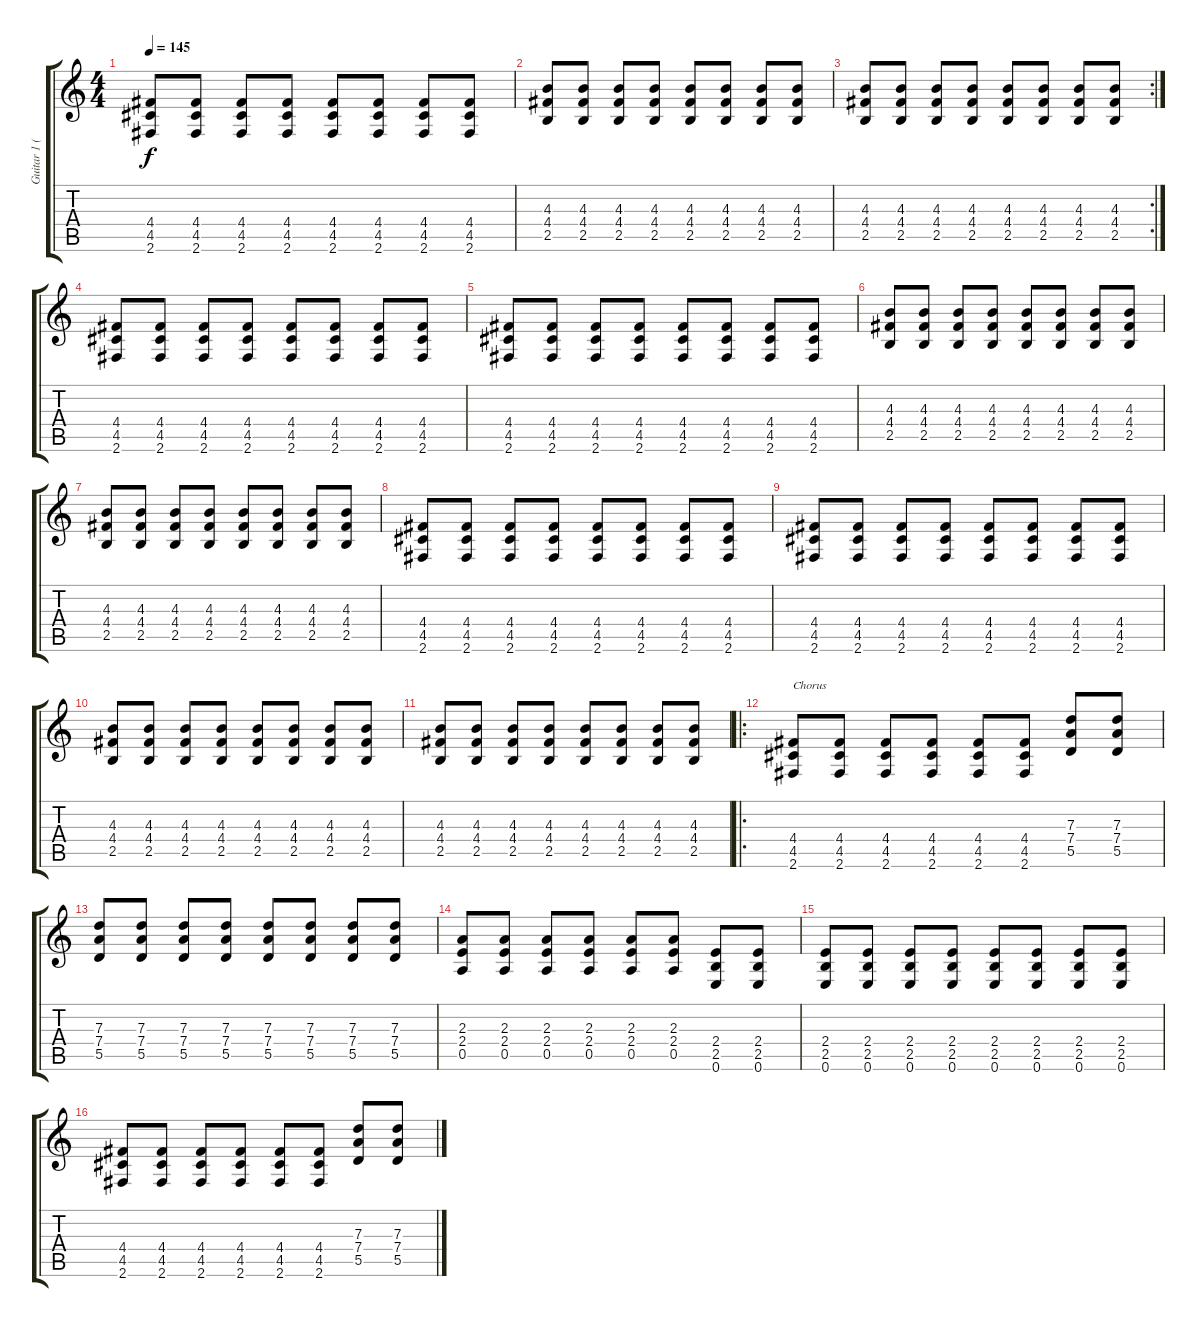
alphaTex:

\track ("Guitar 1 (Rhythm)" "Guitar 1 (") {instrument distortionguitar}
\staff {score tabs}
\tuning (E4 B3 G3 D3 A2 E2) {hide}
\ts (4 4)
\tempo 145
\clef g2
\ks c
(4.4 4.5 2.6).8{dy f} (4.4 4.5 2.6).8 (4.4 4.5 2.6).8 (4.4 4.5 2.6).8 (4.4 4.5 2.6).8 (4.4 4.5 2.6).8 (4.4 4.5 2.6).8 (4.4 4.5 2.6).8 |
(4.3 4.4 2.5).8 (4.3 4.4 2.5).8 (4.3 4.4 2.5).8 (4.3 4.4 2.5).8 (4.3 4.4 2.5).8 (4.3 4.4 2.5).8 (4.3 4.4 2.5).8 (4.3 4.4 2.5).8 |
\rc 2
(4.3 4.4 2.5).8 (4.3 4.4 2.5).8 (4.3 4.4 2.5).8 (4.3 4.4 2.5).8 (4.3 4.4 2.5).8 (4.3 4.4 2.5).8 (4.3 4.4 2.5).8 (4.3 4.4 2.5).8 |
(4.4 4.5 2.6).8 (4.4 4.5 2.6).8 (4.4 4.5 2.6).8 (4.4 4.5 2.6).8 (4.4 4.5 2.6).8 (4.4 4.5 2.6).8 (4.4 4.5 2.6).8 (4.4 4.5 2.6).8 |
(4.4 4.5 2.6).8 (4.4 4.5 2.6).8 (4.4 4.5 2.6).8 (4.4 4.5 2.6).8 (4.4 4.5 2.6).8 (4.4 4.5 2.6).8 (4.4 4.5 2.6).8 (4.4 4.5 2.6).8 |
(4.3 4.4 2.5).8 (4.3 4.4 2.5).8 (4.3 4.4 2.5).8 (4.3 4.4 2.5).8 (4.3 4.4 2.5).8 (4.3 4.4 2.5).8 (4.3 4.4 2.5).8 (4.3 4.4 2.5).8 |
(4.3 4.4 2.5).8 (4.3 4.4 2.5).8 (4.3 4.4 2.5).8 (4.3 4.4 2.5).8 (4.3 4.4 2.5).8 (4.3 4.4 2.5).8 (4.3 4.4 2.5).8 (4.3 4.4 2.5).8 |
(4.4 4.5 2.6).8 (4.4 4.5 2.6).8 (4.4 4.5 2.6).8 (4.4 4.5 2.6).8 (4.4 4.5 2.6).8 (4.4 4.5 2.6).8 (4.4 4.5 2.6).8 (4.4 4.5 2.6).8 |
(4.4 4.5 2.6).8 (4.4 4.5 2.6).8 (4.4 4.5 2.6).8 (4.4 4.5 2.6).8 (4.4 4.5 2.6).8 (4.4 4.5 2.6).8 (4.4 4.5 2.6).8 (4.4 4.5 2.6).8 |
(4.3 4.4 2.5).8 (4.3 4.4 2.5).8 (4.3 4.4 2.5).8 (4.3 4.4 2.5).8 (4.3 4.4 2.5).8 (4.3 4.4 2.5).8 (4.3 4.4 2.5).8 (4.3 4.4 2.5).8 |
(4.3 4.4 2.5).8 (4.3 4.4 2.5).8 (4.3 4.4 2.5).8 (4.3 4.4 2.5).8 (4.3 4.4 2.5).8 (4.3 4.4 2.5).8 (4.3 4.4 2.5).8 (4.3 4.4 2.5).8 |
\ro
(4.4 4.5 2.6).8{txt "Chorus"} (4.4 4.5 2.6).8 (4.4 4.5 2.6).8 (4.4 4.5 2.6).8 (4.4 4.5 2.6).8 (4.4 4.5 2.6).8 (7.3 7.4 5.5).8 (7.3 7.4 5.5).8 |
(7.3 7.4 5.5).8 (7.3 7.4 5.5).8 (7.3 7.4 5.5).8 (7.3 7.4 5.5).8 (7.3 7.4 5.5).8 (7.3 7.4 5.5).8 (7.3 7.4 5.5).8 (7.3 7.4 5.5).8 |
(2.3 2.4 0.5).8 (2.3 2.4 0.5).8 (2.3 2.4 0.5).8 (2.3 2.4 0.5).8 (2.3 2.4 0.5).8 (2.3 2.4 0.5).8 (2.4 2.5 0.6).8 (2.4 2.5 0.6).8 |
(2.4 2.5 0.6).8 (2.4 2.5 0.6).8 (2.4 2.5 0.6).8 (2.4 2.5 0.6).8 (2.4 2.5 0.6).8 (2.4 2.5 0.6).8 (2.4 2.5 0.6).8 (2.4 2.5 0.6).8 |
(4.4 4.5 2.6).8 (4.4 4.5 2.6).8 (4.4 4.5 2.6).8 (4.4 4.5 2.6).8 (4.4 4.5 2.6).8 (4.4 4.5 2.6).8 (7.3 7.4 5.5).8 (7.3 7.4 5.5).8
